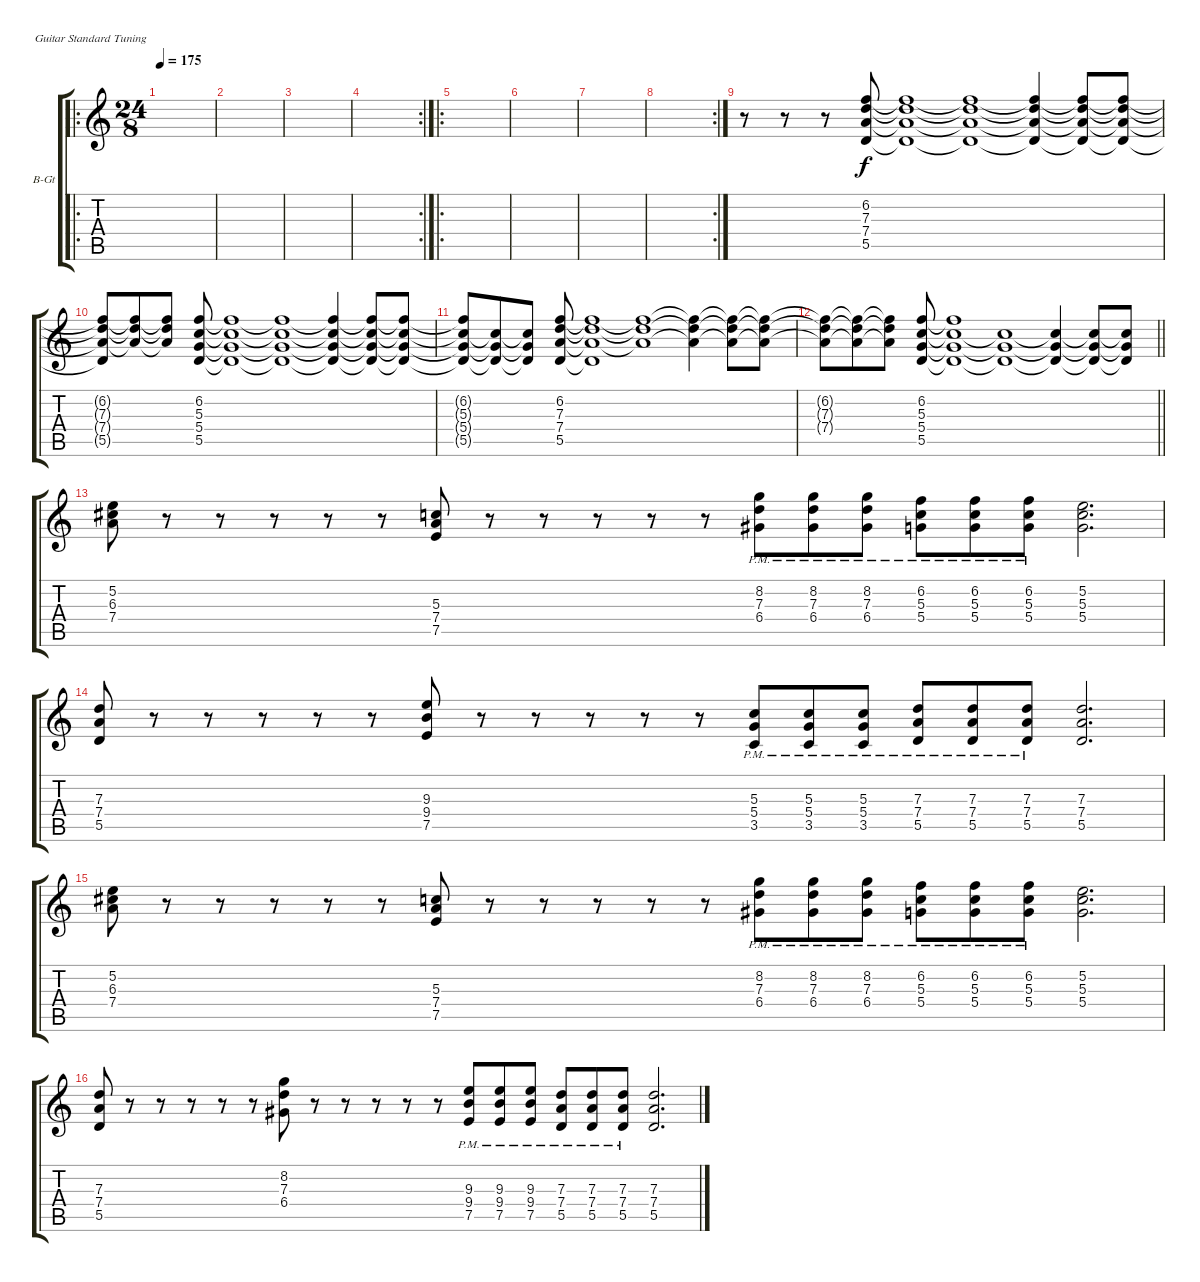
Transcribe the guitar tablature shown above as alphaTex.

\defaultSystemsLayout 4
\bracketExtendMode groupsimilarinstruments
\firstSystemTrackNameOrientation horizontal
\otherSystemsTrackNameOrientation horizontal
\track ("Вульф" "В-Gt") {instrument distortionguitar}
\staff {score tabs}
\tuning (E4 B3 G3 D3 A2 E2)
\ro
\ts (24 8)
\tempo 175
\clef g2
\scale
0.509881
\ks c
|
\scale
0.245059 |
\scale
0.245059 |
\rc 2
\scale
0.354167 |
\ro
\scale
0.322917 |
\scale
0.322917 |
|
\rc 2
|
r.8 r.8 r.8 (7.4 7.3 6.2 5.5).8 (6.2{t} 7.3{t} 7.4{t} 5.5{t}).1 (6.2{t} 7.3{t} 7.4{t} 5.5{t}).1 (6.2{t} 7.3{t} 7.4{t} 5.5{t}).4 (6.2{t} 7.3{t} 7.4{t} 5.5{t}).8 (6.2{t} 7.3{t} 7.4{t} 5.5{t}).8 |
(6.2{t} 7.3{t} 7.4{t} 5.5{t}).8 (6.2{t} 7.3{t} 7.4{t}).8 (6.2{t} 7.3{t} 7.4{t}).8 (5.4 5.3 5.5 6.2).8 (5.3{t} 5.4{t} 5.5{t} 6.2{t}).1 (5.3{t} 5.4{t} 5.5{t} 6.2{t}).1 (5.3{t} 5.4{t} 5.5{t} 6.2{t}).4 (5.3{t} 5.4{t} 5.5{t} 6.2{t}).8 (5.3{t} 5.4{t} 5.5{t} 6.2{t}).8 |
(5.3{t} 5.4{t} 5.5{t} 6.2{t}).8 (5.3{t} 5.4{t} 5.5{t}).8 (5.3{t} 5.4{t} 5.5{t}).8 (7.4 7.3 6.2 5.5).8 (6.2{t} 7.3{t} 7.4{t} 5.5{t}).1 (6.2{t} 7.3{t} 7.4{t}).1 (6.2{t} 7.3{t} 7.4{t}).4 (6.2{t} 7.3{t} 7.4{t}).8 (6.2{t} 7.3{t} 7.4{t}).8 |
\barLineRight lightlight
(6.2{t} 7.3{t} 7.4{t}).8 (6.2{t} 7.3{t} 7.4{t}).8 (6.2{t} 7.3{t} 7.4{t}).8 (5.4 5.3 5.5 6.2).8 (5.3{t} 5.4{t} 5.5{t} 6.2{t}).1 (5.3{t} 5.4{t} 5.5{t}).1 (5.3{t} 5.4{t} 5.5{t}).4 (5.3{t} 5.4{t} 5.5{t}).8 (5.3{t} 5.4{t} 5.5{t}).8 |
(5.2 6.3 7.4).8 r.8 r.8 r.8 r.8 r.8 (5.3 7.4 7.5).8 r.8 r.8 r.8 r.8 r.8 (8.2{pm} 7.3{pm} 6.4{pm}).8 (8.2{pm} 7.3{pm} 6.4{pm}).8 (8.2{pm} 7.3{pm} 6.4{pm}).8 (6.2{pm} 5.3{pm} 5.4{pm}).8 (6.2{pm} 5.3{pm} 5.4{pm}).8 (6.2{pm} 5.3{pm} 5.4{pm}).8 (5.2 5.3 5.4).2{d} |
(5.5 7.4 7.3).8 r.8 r.8 r.8 r.8 r.8 (9.3 9.4 7.5).8 r.8 r.8 r.8 r.8 r.8 (3.5{pm} 5.3{pm} 5.4{pm}).8 (3.5{pm} 5.3{pm} 5.4{pm}).8 (3.5{pm} 5.3{pm} 5.4{pm}).8 (7.3{pm} 7.4{pm} 5.5{pm}).8 (7.4{pm} 5.5{pm} 7.3{pm}).8 (5.5{pm} 7.4{pm} 7.3{pm}).8 (7.3 7.4 5.5).2{d} |
(5.2 6.3 7.4).8 r.8 r.8 r.8 r.8 r.8 (5.3 7.4 7.5).8 r.8 r.8 r.8 r.8 r.8 (8.2{pm} 7.3{pm} 6.4{pm}).8 (8.2{pm} 7.3{pm} 6.4{pm}).8 (8.2{pm} 7.3{pm} 6.4{pm}).8 (6.2{pm} 5.3{pm} 5.4{pm}).8 (6.2{pm} 5.3{pm} 5.4{pm}).8 (6.2{pm} 5.3{pm} 5.4{pm}).8 (5.2 5.3 5.4).2{d} |
(5.5 7.4 7.3).8 r.8 r.8 r.8 r.8 r.8 (8.2 7.3 6.4).8 r.8 r.8 r.8 r.8 r.8 (7.5{pm} 9.4{pm} 9.3{pm}).8 (9.4{pm} 9.3{pm} 7.5{pm}).8 (9.3{pm} 9.4{pm} 7.5{pm}).8 (7.3{pm} 7.4{pm} 5.5{pm}).8 (7.4{pm} 7.3{pm} 5.5{pm}).8 (5.5{pm} 7.4{pm} 7.3{pm}).8 (7.3 7.4 5.5).2{d}
